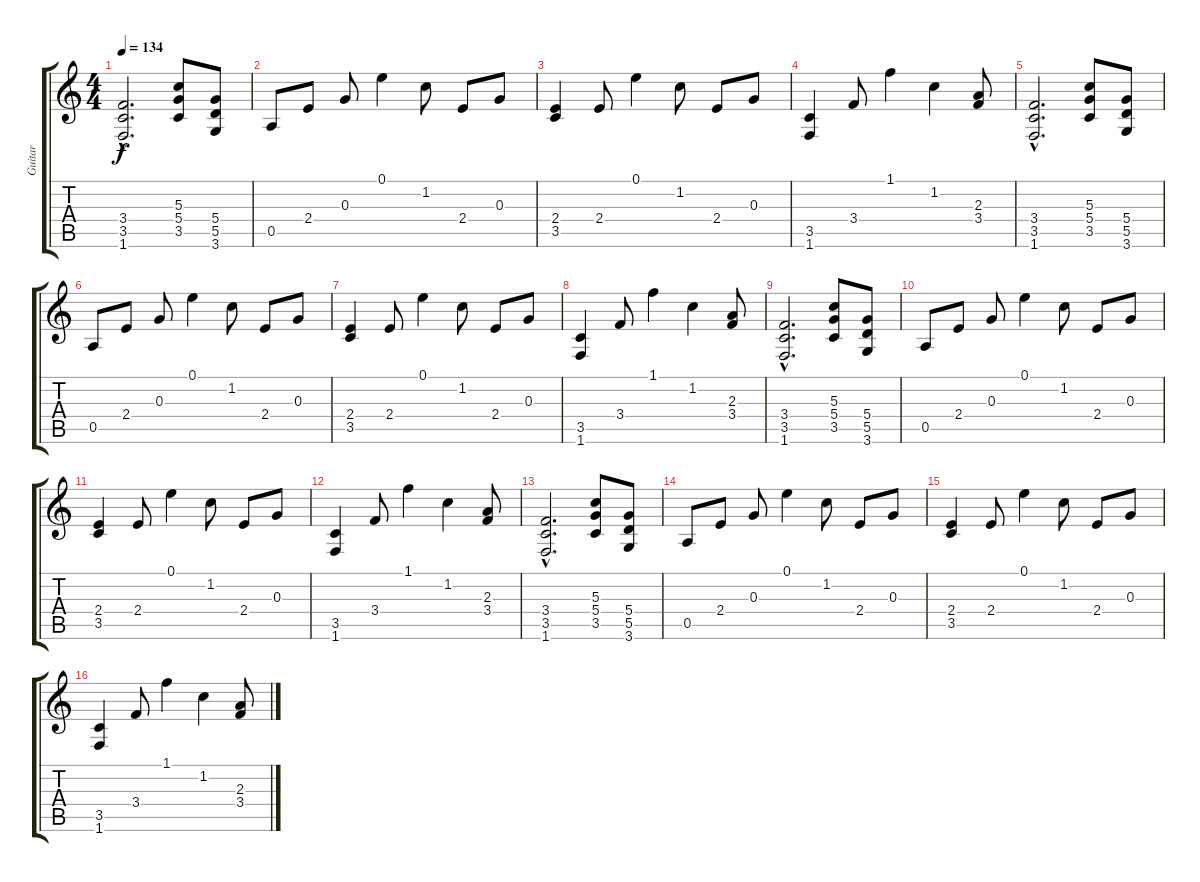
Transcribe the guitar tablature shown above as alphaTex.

\track ("Guitar" "Guitar") {instrument overdrivenguitar}
\staff {score tabs}
\tuning (E4 B3 G3 D3 A2 E2) {hide}
\ts (4 4)
\tempo 134
\clef g2
\ks c
(3.4{hac} 3.5{hac} 1.6{hac}).2{d dy f} (5.3 5.4 3.5).8 (5.4 5.5 3.6).8 |
0.5.8 2.4.8 0.3.8 0.1.4 1.2.8 2.4.8 0.3.8 |
(2.4 3.5).4 2.4.8 0.1.4 1.2.8 2.4.8 0.3.8 |
(3.5 1.6).4 3.4.8 1.1.4 1.2.4 (2.3 3.4).8 |
(3.4{hac} 3.5{hac} 1.6{hac}).2{d} (5.3 5.4 3.5).8 (5.4 5.5 3.6).8 |
0.5.8 2.4.8 0.3.8 0.1.4 1.2.8 2.4.8 0.3.8 |
(2.4 3.5).4 2.4.8 0.1.4 1.2.8 2.4.8 0.3.8 |
(3.5 1.6).4 3.4.8 1.1.4 1.2.4 (2.3 3.4).8 |
(3.4{hac} 3.5{hac} 1.6{hac}).2{d} (5.3 5.4 3.5).8 (5.4 5.5 3.6).8 |
0.5.8{volume 16} 2.4.8 0.3.8 0.1.4 1.2.8 2.4.8 0.3.8 |
(2.4 3.5).4 2.4.8 0.1.4 1.2.8 2.4.8 0.3.8 |
(3.5 1.6).4 3.4.8 1.1.4 1.2.4 (2.3 3.4).8 |
(3.4{hac} 3.5{hac} 1.6{hac}).2{d} (5.3 5.4 3.5).8 (5.4 5.5 3.6).8 |
0.5.8 2.4.8 0.3.8 0.1.4 1.2.8 2.4.8 0.3.8 |
(2.4 3.5).4 2.4.8 0.1.4 1.2.8 2.4.8 0.3.8 |
(3.5 1.6).4 3.4.8 1.1.4 1.2.4 (2.3 3.4).8
